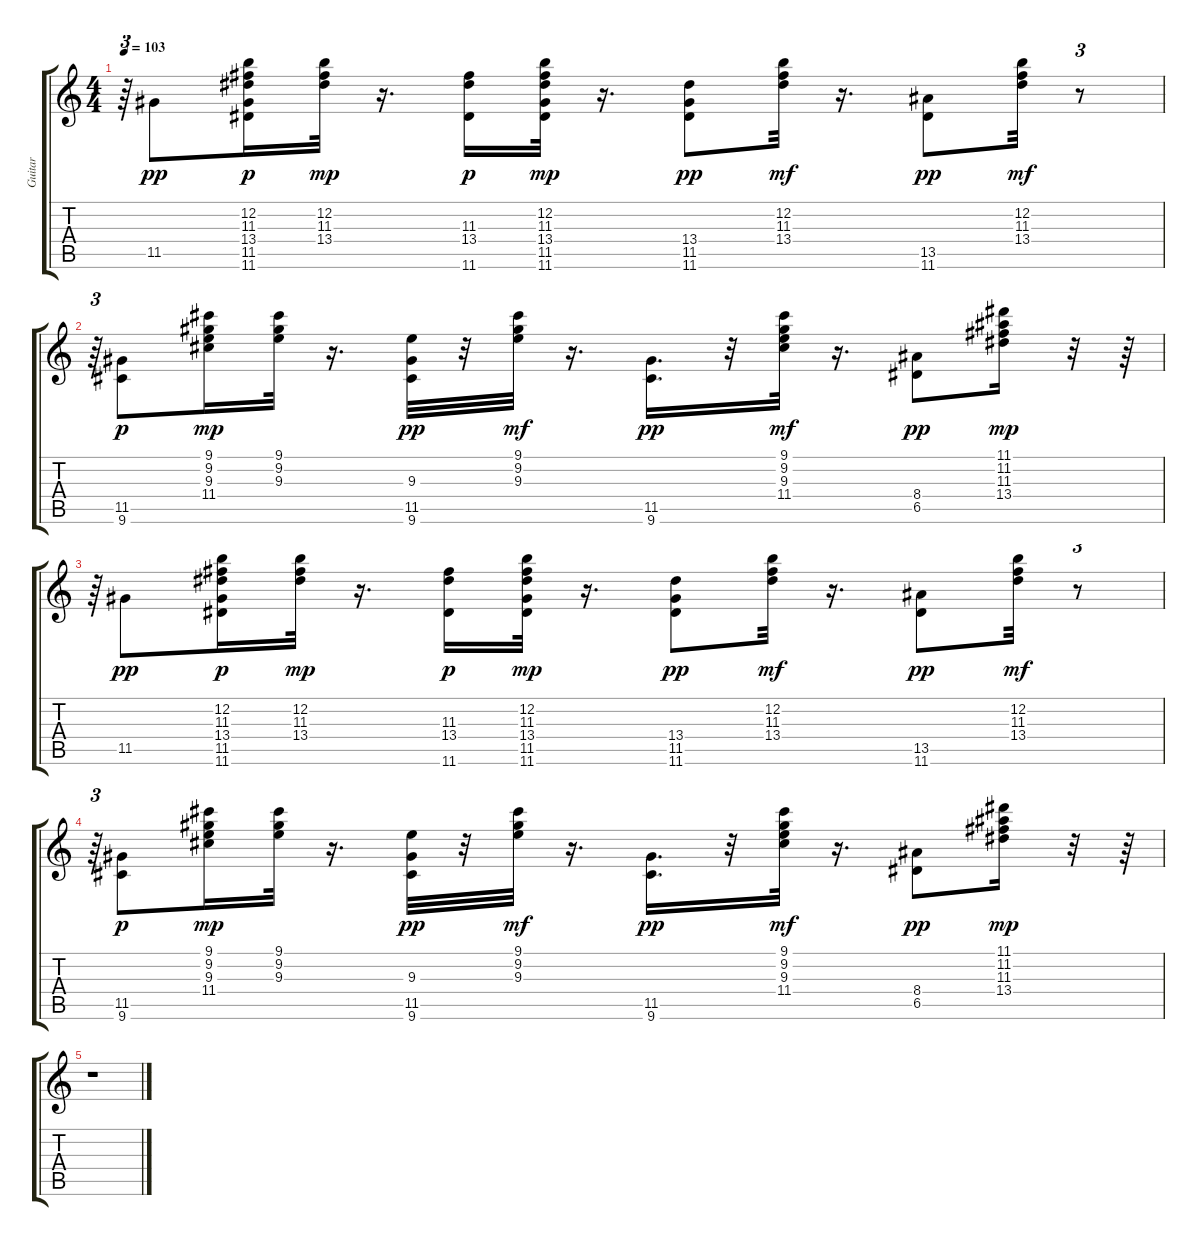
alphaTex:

\track ("Guitar" "Guitar") {instrument acousticguitarsteel}
\staff {score tabs}
\tuning (E4 B3 G3 D3 A2 E2) {hide}
\ts (4 4)
\tempo 103
\clef g2
\ks c
r.64{tu (3 2) dy mp} 11.5.8{dy pp} (12.2 11.3 13.4 11.5 11.6).16{dy p} (12.2 11.3 13.4).32{dy mp} r.16{d} (11.3 13.4 11.6).16{dy p} (12.2 11.3 13.4 11.5 11.6).32{dy mp} r.16{d} (13.4 11.5 11.6).8{dy pp} (12.2 11.3 13.4).32{dy mf} r.16{d} (13.5 11.6).8{dy pp} (12.2 11.3 13.4).32{dy mf} r.8{tu (3 2)} |
r.64{tu (3 2)} (11.5 9.6).8{dy p} (9.1 9.2 9.3 11.4).16{dy mp} (9.1 9.2 9.3).32 r.16{d} (9.3 11.5 9.6).32{dy pp} r.32 (9.1 9.2 9.3).32{dy mf} r.16{d} (11.5 9.6).16{d dy pp} r.32 (9.1 9.2 9.3 11.4).32{dy mf} r.16{d} (8.4 6.5).8{dy pp} (11.1 11.2 11.3 13.4).16{dy mp} r.32 r.64 |
r.64{tu (3 2)} 11.5.8{dy pp} (12.2 11.3 13.4 11.5 11.6).16{dy p} (12.2 11.3 13.4).32{dy mp} r.16{d} (11.3 13.4 11.6).16{dy p} (12.2 11.3 13.4 11.5 11.6).32{dy mp} r.16{d} (13.4 11.5 11.6).8{dy pp} (12.2 11.3 13.4).32{dy mf} r.16{d} (13.5 11.6).8{dy pp} (12.2 11.3 13.4).32{dy mf} r.8{tu (3 2)} |
r.64{tu (3 2)} (11.5 9.6).8{dy p} (9.1 9.2 9.3 11.4).16{dy mp} (9.1 9.2 9.3).32 r.16{d} (9.3 11.5 9.6).32{dy pp} r.32 (9.1 9.2 9.3).32{dy mf} r.16{d} (11.5 9.6).16{d dy pp} r.32 (9.1 9.2 9.3 11.4).32{dy mf} r.16{d} (8.4 6.5).8{dy pp} (11.1 11.2 11.3 13.4).16{dy mp} r.32 r.64 |
r.1
